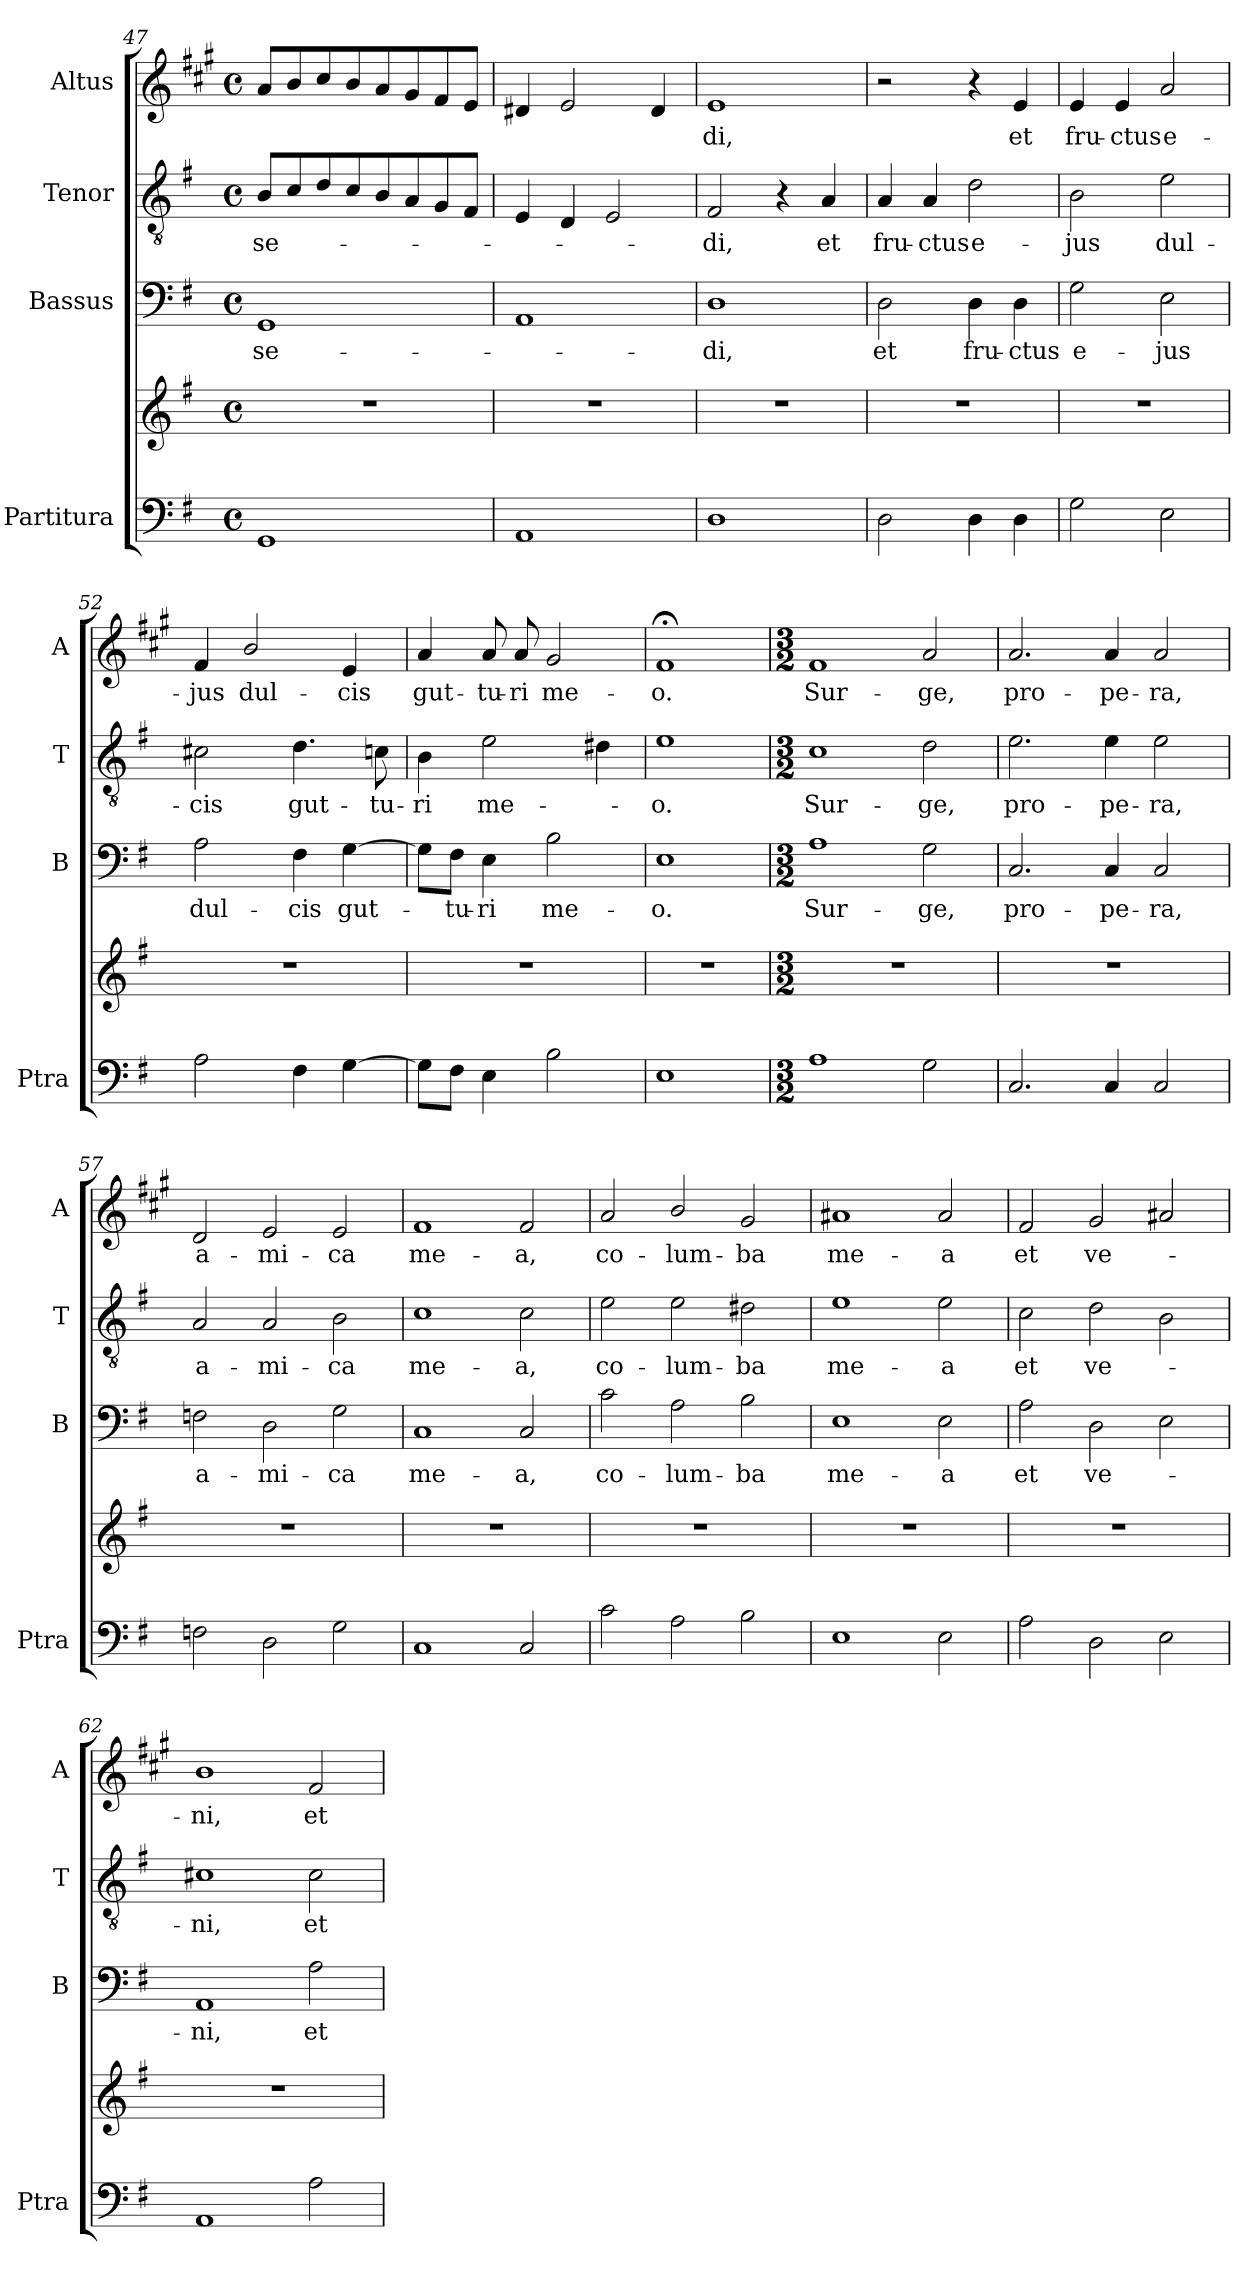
**kern	**kern	**kern	**text	**kern	**text	**kern	**text
*part4	*part4	*part3	*part3	*part2	*part2	*part1	*part1
*staff5	*staff4	*staff3	*staff3	*staff2	*staff2	*staff1	*staff1
*I"Partitura	*	*I"Bassus	*	*I"Tenor	*	*I"Altus	*
*I'Ptra	*	*I'B	*	*I'T	*	*I'A	*
*clefF4	*clefG2	*clefF4	*	*clefGv2	*	*clefG2	*
*	*	*	*	*	*	*ITrd1c2	*
*k[f#]	*k[f#]	*k[f#]	*	*k[f#]	*	*k[f#]	*
*G:	*G:	*G:	*	*G:	*	*G:	*
*M4/4	*M4/4	*M4/4	*	*M4/4	*	*M4/4	*
*met(c)	*met(c)	*met(c)	*	*met(c)	*	*met(c)	*
=47	=47	=47	=47	=47	=47	=47	=47
!	!	!	!LO:LY:b	!	!LO:LY:b	!	!
1GG	1r	1GG	se-	8B/L	se-	8g/L	.
.	.	.	.	8c/	.	8a/	.
.	.	.	.	8d/	.	8b/	.
.	.	.	.	8c/	.	8a/	.
.	.	.	.	8B/	.	8g/	.
.	.	.	.	8A/	.	8f#/	.
.	.	.	.	8G/	.	8e/	.
.	.	.	.	8F#/J	.	8d/J	.
=48	=48	=48	=48	=48	=48	=48	=48
1AA	1r	1AA	.	4E/	.	4c#X/	.
.	.	.	.	4D/	.	2d/	.
.	.	.	.	2E/	.	.	.
.	.	.	.	.	.	4c#/	.
=49	=49	=49	=49	=49	=49	=49	=49
!	!	!	!LO:LY:b	!	!LO:LY:b	!	!LO:LY:b
1D	1r	1D	-di,	2F#/	-di,	1d	-di,
.	.	.	.	4r	.	.	.
!	!	!	!	!	!LO:LY:b	!	!
.	.	.	.	4A/	et	.	.
=50	=50	=50	=50	=50	=50	=50	=50
!	!	!	!LO:LY:b	!	!LO:LY:b	!	!
2D\	1r	2D\	et	4A/	fru-	2r	.
!	!	!	!	!	!LO:LY:b	!	!
.	.	.	.	4A/	-ctus	.	.
!	!	!	!LO:LY:b	!	!LO:LY:b	!	!
4D\	.	4D\	fru-	2d\	e-	4r	.
!	!	!	!LO:LY:b	!	!	!	!LO:LY:b
4D\	.	4D\	-ctus	.	.	4d/	et
=51	=51	=51	=51	=51	=51	=51	=51
!	!	!	!LO:LY:b	!	!LO:LY:b	!	!LO:LY:b
2G\	1r	2G\	e-	2B\	-jus	4d/	fru-
!	!	!	!	!	!	!	!LO:LY:b
.	.	.	.	.	.	4d/	-ctus
!	!	!	!LO:LY:b	!	!LO:LY:b	!	!LO:LY:b
2E\	.	2E\	-jus	2e\	dul-	2g/	e-
!!LO:LB:g=z
=52	=52	=52	=52	=52	=52	=52	=52
!	!	!	!LO:LY:b	!	!LO:LY:b	!	!LO:LY:b
2A\	1r	2A\	dul-	2c#X\	-cis	4e/	-jus
!	!	!	!	!	!	!	!LO:LY:b
.	.	.	.	.	.	2a/	dul-
!	!	!	!LO:LY:b	!	!LO:LY:b	!	!
4F#\	.	4F#\	-cis	4.d\	gut-	.	.
!	!	!	!LO:LY:b	!	!	!	!LO:LY:b
[4G\	.	[4G\	gut-	.	.	4d/	-cis
!	!	!	!	!	!LO:LY:b	!	!
.	.	.	.	8cn\	-tu-	.	.
=53	=53	=53	=53	=53	=53	=53	=53
!	!	!	!	!	!LO:LY:b	!	!LO:LY:b
8G\L]	1r	8G\L]	.	4B\	-ri	4g/	gut-
!	!	!	!LO:LY:b	!	!	!	!
8F#\J	.	8F#\J	-tu-	.	.	.	.
!	!	!	!LO:LY:b	!	!LO:LY:b	!	!LO:LY:b
4E\	.	4E\	-ri	2e\	me-	8g/	-tu-
!	!	!	!	!	!	!	!LO:LY:b
.	.	.	.	.	.	8g/	-ri
!	!	!	!LO:LY:b	!	!	!	!LO:LY:b
2B\	.	2B\	me-	.	.	2f#/	me-
.	.	.	.	4d#X\	.	.	.
=54	=54	=54	=54	=54	=54	=54	=54
!	!	!	!LO:LY:b	!	!LO:LY:b	!	!LO:LY:b
1E	1r	1E	-o.	1e	-o.	1e;<	-o.
=55	=55	=55	=55	=55	=55	=55	=55
*M3/2	*M3/2	*M3/2	*	*M3/2	*	*M3/2	*
!	!	!	!LO:LY:b	!	!LO:LY:b	!	!LO:LY:b
1A	1.r	1A	Sur-	1c	Sur-	1e	Sur-
!	!	!	!LO:LY:b	!	!LO:LY:b	!	!LO:LY:b
2G\	.	2G\	-ge,	2d\	-ge,	2g/	-ge,
=56	=56	=56	=56	=56	=56	=56	=56
!	!	!	!LO:LY:b	!	!LO:LY:b	!	!LO:LY:b
2.C/	1.r	2.C/	pro-	2.e\	pro-	2.g/	pro-
!	!	!	!LO:LY:b	!	!LO:LY:b	!	!LO:LY:b
4C/	.	4C/	-pe-	4e\	-pe-	4g/	-pe-
!	!	!	!LO:LY:b	!	!LO:LY:b	!	!LO:LY:b
2C/	.	2C/	-ra,	2e\	-ra,	2g/	-ra,
=57	=57	=57	=57	=57	=57	=57	=57
!	!	!	!LO:LY:b	!	!LO:LY:b	!	!LO:LY:b
2Fn\	1.r	2Fn\	a-	2A/	a-	2c/	a-
!	!	!	!LO:LY:b	!	!LO:LY:b	!	!LO:LY:b
2D\	.	2D\	-mi-	2A/	-mi-	2d/	-mi-
!	!	!	!LO:LY:b	!	!LO:LY:b	!	!LO:LY:b
2G\	.	2G\	-ca	2B\	-ca	2d/	-ca
=58	=58	=58	=58	=58	=58	=58	=58
!	!	!	!LO:LY:b	!	!LO:LY:b	!	!LO:LY:b
1C	1.r	1C	me-	1c	me-	1e	me-
!	!	!	!LO:LY:b	!	!LO:LY:b	!	!LO:LY:b
2C/	.	2C/	-a,	2c\	-a,	2e/	-a,
!!LO:LB:g=z
=59	=59	=59	=59	=59	=59	=59	=59
!	!	!	!LO:LY:b	!	!LO:LY:b	!	!LO:LY:b
2c\	1.r	2c\	co-	2e\	co-	2g/	co-
!	!	!	!LO:LY:b	!	!LO:LY:b	!	!LO:LY:b
2A\	.	2A\	-lum-	2e\	-lum-	2a/	-lum-
!	!	!	!LO:LY:b	!	!LO:LY:b	!	!LO:LY:b
2B\	.	2B\	-ba	2d#X\	-ba	2f#/	-ba
=60	=60	=60	=60	=60	=60	=60	=60
!	!	!	!LO:LY:b	!	!LO:LY:b	!	!LO:LY:b
1E	1.r	1E	me-	1e	me-	1g#X	me-
!	!	!	!LO:LY:b	!	!LO:LY:b	!	!LO:LY:b
2E\	.	2E\	-a	2e\	-a	2g#/	-a
=61	=61	=61	=61	=61	=61	=61	=61
!	!	!	!LO:LY:b	!	!LO:LY:b	!	!LO:LY:b
2A\	1.r	2A\	et	2c\	et	2e/	et
!	!	!	!LO:LY:b	!	!LO:LY:b	!	!LO:LY:b
2D\	.	2D\	ve-	2d\	ve-	2f#/	ve-
2E\	.	2E\	.	2B\	.	2g#X/	.
=62	=62	=62	=62	=62	=62	=62	=62
!	!	!	!LO:LY:b	!	!LO:LY:b	!	!LO:LY:b
1AA	1.r	1AA	-ni,	1c#X	-ni,	1a	-ni,
!	!	!	!LO:LY:b	!	!LO:LY:b	!	!LO:LY:b
2A\	.	2A\	et	2c#\	et	2e/	et
=	=	=	=	=	=	=	=
*-	*-	*-	*-	*-	*-	*-	*-
